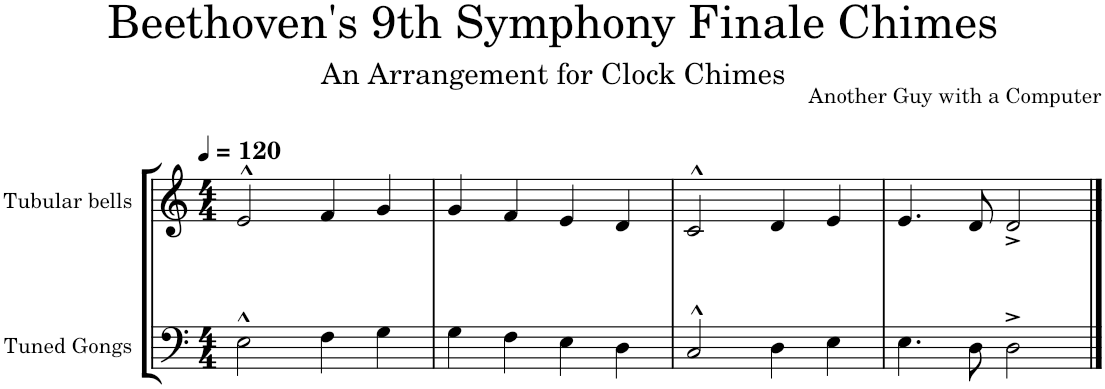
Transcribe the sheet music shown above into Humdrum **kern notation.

**kern	**kern
*part2	*part1
*staff2	*staff1
*I"Tuned Gongs	*I"Tubular bells
*I'Td. Gon.	*I'T.b..
*clefF4	*clefG2
*k[]	*k[]
*M4/4	*M4/4
*MM120	*MM120
=1	=1
2E^^\	2e^^/
4F\	4f/
4G\	4g/
=2	=2
4G\	4g/
4F\	4f/
4E\	4e/
4D\	4d/
=3	=3
2C^^/	2c^^/
4D\	4d/
4E\	4e/
=4	=4
4.E\	4.e/
8D\	8d/
2D^\	2d^/
==	==
*-	*-
